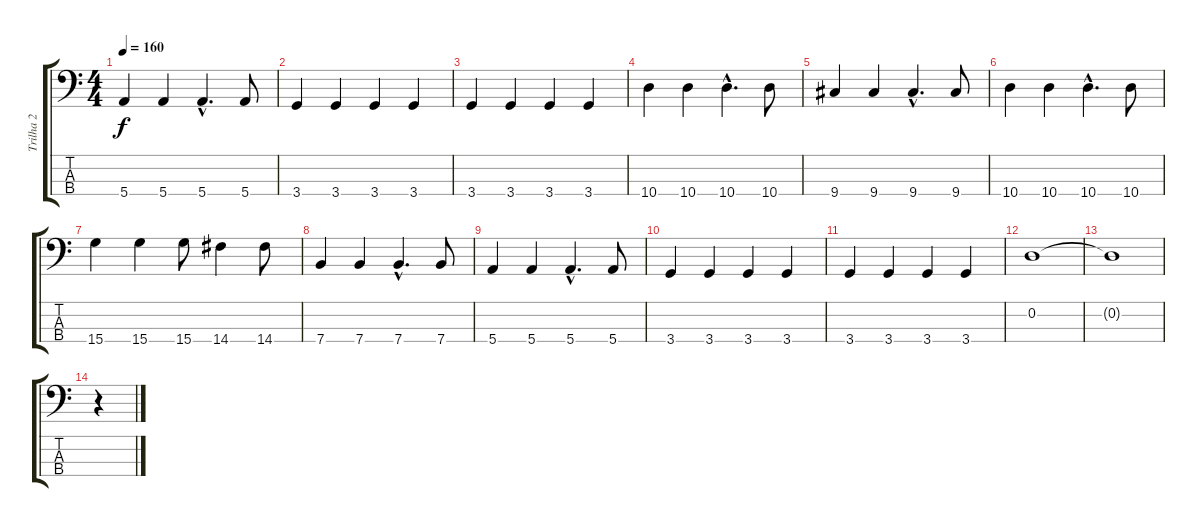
\track ("Trilha 2" "Trilha 2") {instrument electricbassfinger}
\staff {score tabs}
\tuning (G2 D2 A1 E1) {hide}
\ts (4 4)
\tempo 160
\clef f4
\ks c
5.4.4{dy f} 5.4.4 5.4{hac}.4{d} 5.4.8 |
3.4.4 3.4.4 3.4.4 3.4.4 |
3.4.4 3.4.4 3.4.4 3.4.4 |
10.4.4 10.4.4 10.4{hac}.4{d} 10.4.8 |
9.4.4 9.4.4 9.4{hac}.4{d} 9.4.8 |
10.4.4 10.4.4 10.4{hac}.4{d} 10.4.8 |
15.4.4 15.4.4 15.4.8 14.4.4 14.4.8 |
7.4.4 7.4.4 7.4{hac}.4{d} 7.4.8 |
5.4.4 5.4.4 5.4{hac}.4{d} 5.4.8 |
3.4.4 3.4.4 3.4.4 3.4.4 |
3.4.4 3.4.4 3.4.4 3.4.4 |
0.2.1 |
0.2{t}.1 |
r.4
